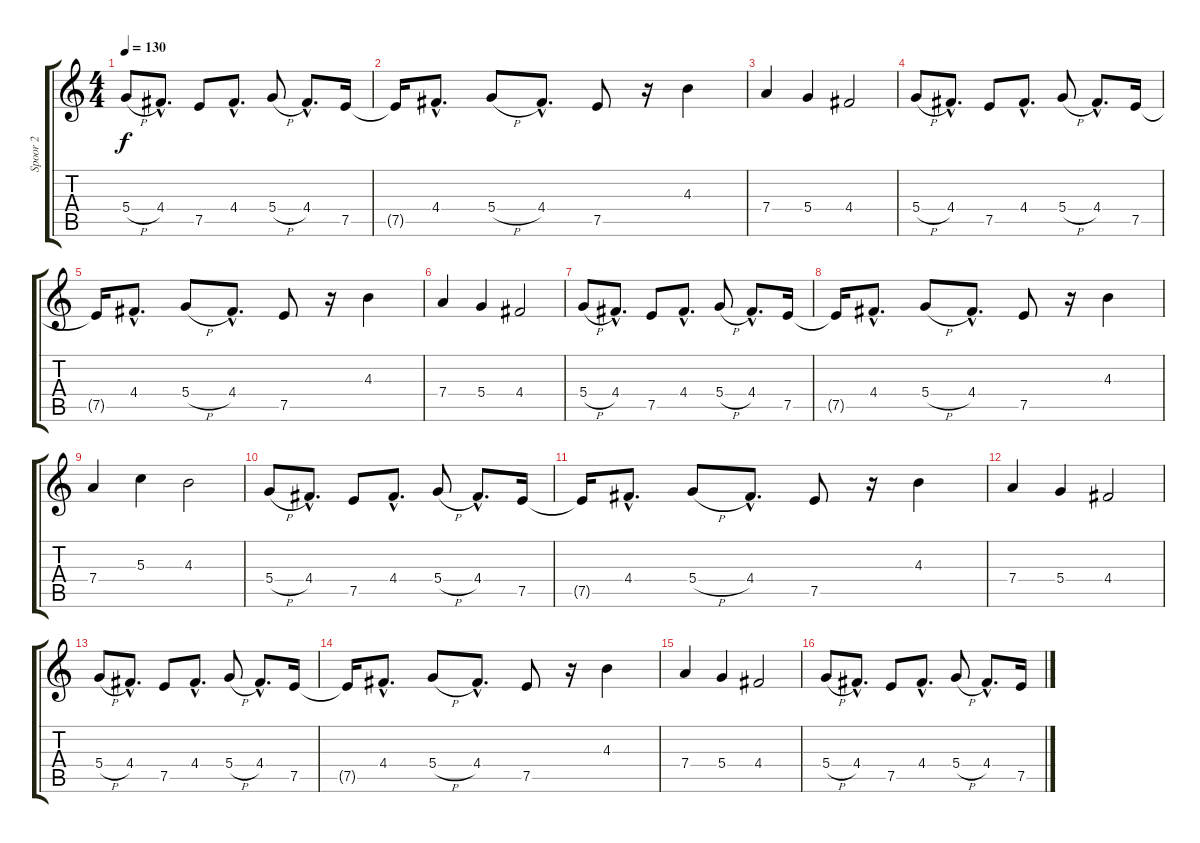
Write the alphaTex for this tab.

\track ("Spoor 2" "Spoor 2") {instrument electricguitarclean}
\staff {score tabs}
\tuning (E4 B3 G3 D3 A2 D2) {hide}
\ts (4 4)
\tempo 130
\clef g2
\ks c
5.4{h}.8{dy f} 4.4{hac}.8{d} 7.5.8 4.4{hac}.8{d} 5.4{h}.8 4.4{hac}.8{d} 7.5.16 |
7.5{t}.16 4.4{hac}.8{d} 5.4{h}.8 4.4{hac}.8{d} 7.5.8 r.16 4.3.4 |
7.4.4 5.4.4 4.4.2 |
5.4{h}.8 4.4{hac}.8{d} 7.5.8 4.4{hac}.8{d} 5.4{h}.8 4.4{hac}.8{d} 7.5.16 |
7.5{t}.16 4.4{hac}.8{d} 5.4{h}.8 4.4{hac}.8{d} 7.5.8 r.16 4.3.4 |
7.4.4 5.4.4 4.4.2 |
5.4{h}.8 4.4{hac}.8{d} 7.5.8 4.4{hac}.8{d} 5.4{h}.8 4.4{hac}.8{d} 7.5.16 |
7.5{t}.16 4.4{hac}.8{d} 5.4{h}.8 4.4{hac}.8{d} 7.5.8 r.16 4.3.4 |
7.4.4 5.3.4 4.3.2 |
5.4{h}.8 4.4{hac}.8{d} 7.5.8 4.4{hac}.8{d} 5.4{h}.8 4.4{hac}.8{d} 7.5.16 |
7.5{t}.16 4.4{hac}.8{d} 5.4{h}.8 4.4{hac}.8{d} 7.5.8 r.16 4.3.4 |
7.4.4 5.4.4 4.4.2 |
5.4{h}.8 4.4{hac}.8{d} 7.5.8 4.4{hac}.8{d} 5.4{h}.8 4.4{hac}.8{d} 7.5.16 |
7.5{t}.16 4.4{hac}.8{d} 5.4{h}.8 4.4{hac}.8{d} 7.5.8 r.16 4.3.4 |
7.4.4 5.4.4 4.4.2 |
5.4{h}.8 4.4{hac}.8{d} 7.5.8 4.4{hac}.8{d} 5.4{h}.8 4.4{hac}.8{d} 7.5.16
